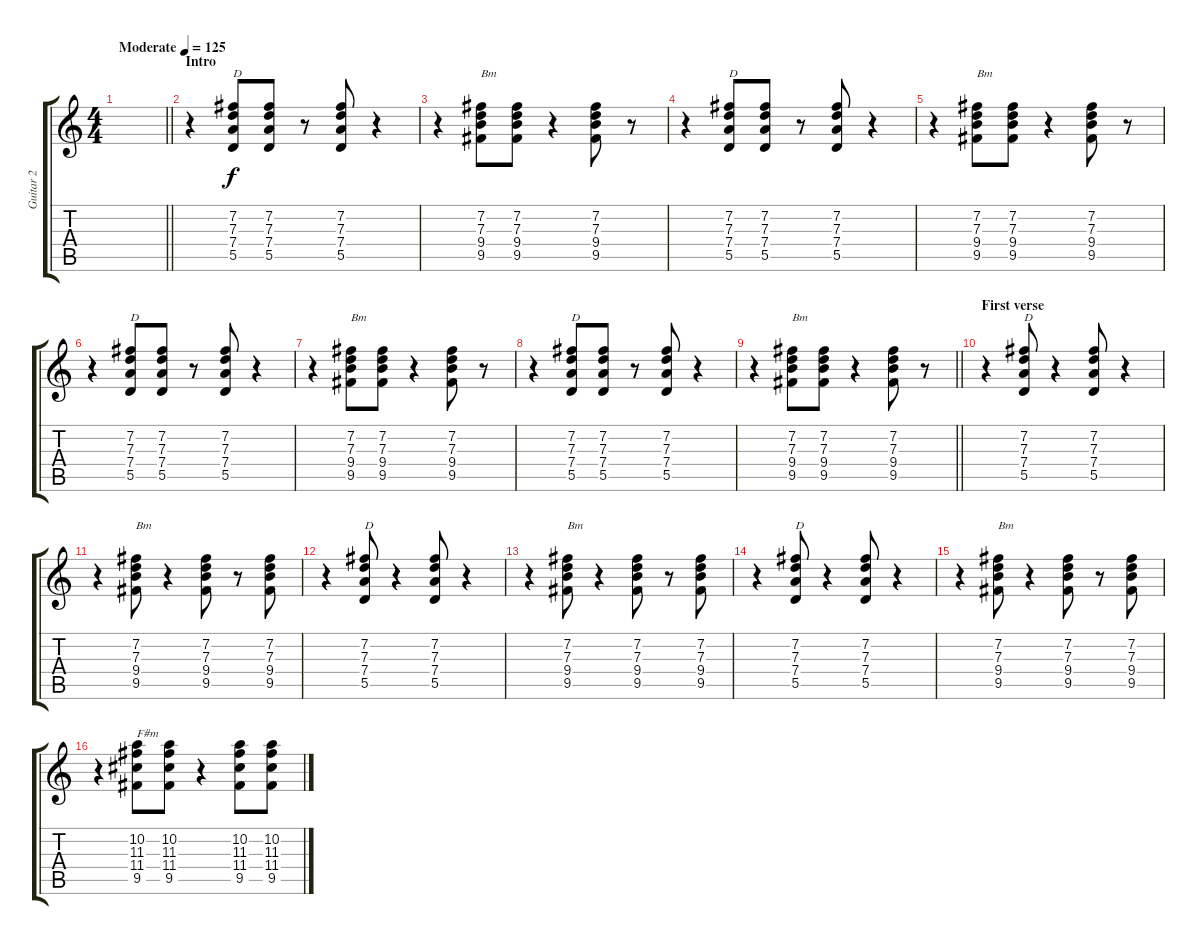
\track ("Guitar 2" "Guitar 2") {instrument overdrivenguitar}
\staff {score tabs}
\tuning (E4 B3 G3 D3 A2 E2) {hide}
\ts (4 4)
\tempo (125 "Moderate")
\clef g2
\barLineRight lightlight
\ks c
|
\section ("" "Intro")
r.4 (7.2 7.3 7.4 5.5).8{txt "D"} (7.2 7.3 7.4 5.5).8 r.8 (7.2 7.3 7.4 5.5).8 r.4 |
r.4 (7.2 7.3 9.4 9.5).8{txt "Bm"} (7.2 7.3 9.4 9.5).8 r.4 (7.2 7.3 9.4 9.5).8 r.8 |
r.4 (7.2 7.3 7.4 5.5).8{txt "D"} (7.2 7.3 7.4 5.5).8 r.8 (7.2 7.3 7.4 5.5).8 r.4 |
r.4 (7.2 7.3 9.4 9.5).8{txt "Bm"} (7.2 7.3 9.4 9.5).8 r.4 (7.2 7.3 9.4 9.5).8 r.8 |
r.4 (7.2 7.3 7.4 5.5).8{txt "D"} (7.2 7.3 7.4 5.5).8 r.8 (7.2 7.3 7.4 5.5).8 r.4 |
r.4 (7.2 7.3 9.4 9.5).8{txt "Bm"} (7.2 7.3 9.4 9.5).8 r.4 (7.2 7.3 9.4 9.5).8 r.8 |
r.4 (7.2 7.3 7.4 5.5).8{txt "D"} (7.2 7.3 7.4 5.5).8 r.8 (7.2 7.3 7.4 5.5).8 r.4 |
\barLineRight lightlight
r.4 (7.2 7.3 9.4 9.5).8{txt "Bm"} (7.2 7.3 9.4 9.5).8 r.4 (7.2 7.3 9.4 9.5).8 r.8 |
\section ("" "First verse")
r.4 (7.2 7.3 7.4 5.5).8{txt "D"} r.4 (7.2 7.3 7.4 5.5).8 r.4 |
r.4 (7.2 7.3 9.4 9.5).8{txt "Bm"} r.4 (7.2 7.3 9.4 9.5).8 r.8 (7.2 7.3 9.4 9.5).8 |
r.4 (7.2 7.3 7.4 5.5).8{txt "D"} r.4 (7.2 7.3 7.4 5.5).8 r.4 |
r.4 (7.2 7.3 9.4 9.5).8{txt "Bm"} r.4 (7.2 7.3 9.4 9.5).8 r.8 (7.2 7.3 9.4 9.5).8 |
r.4 (7.2 7.3 7.4 5.5).8{txt "D"} r.4 (7.2 7.3 7.4 5.5).8 r.4 |
r.4 (7.2 7.3 9.4 9.5).8{txt "Bm"} r.4 (7.2 7.3 9.4 9.5).8 r.8 (7.2 7.3 9.4 9.5).8 |
r.4 (10.2 11.3 11.4 9.5).8{txt "F#m"} (10.2 11.3 11.4 9.5).8 r.4 (10.2 11.3 11.4 9.5).8 (10.2 11.3 11.4 9.5).8
